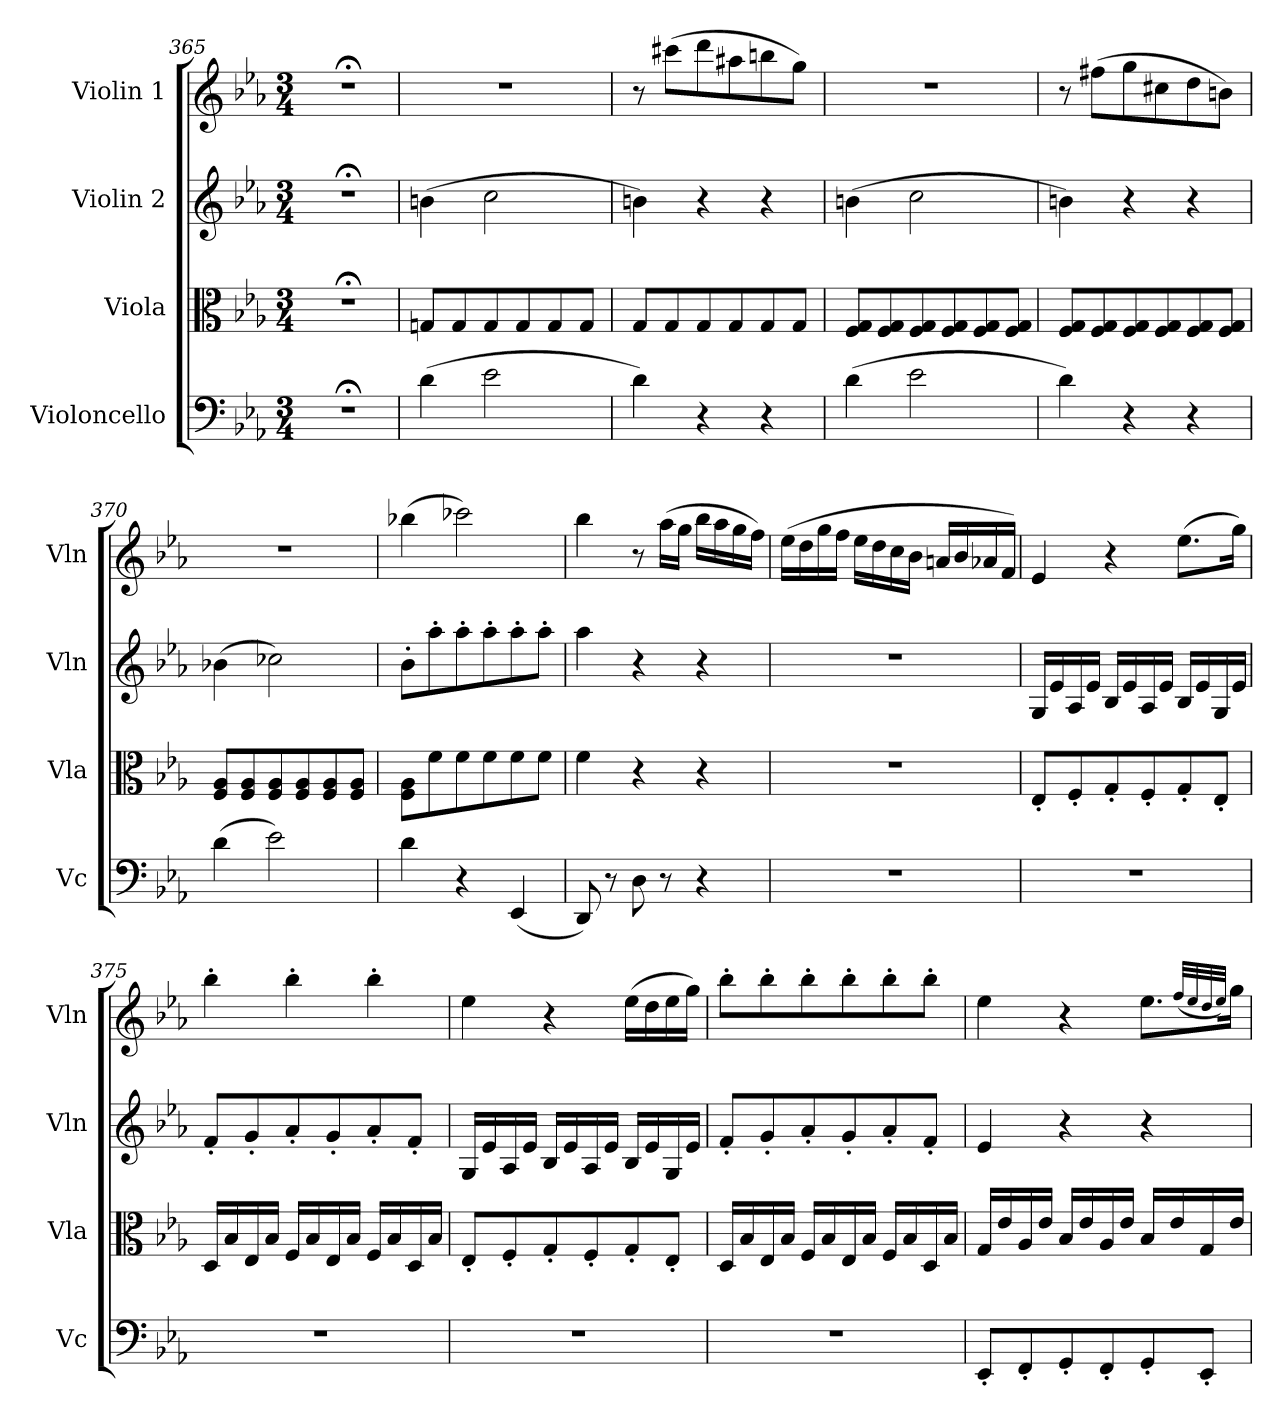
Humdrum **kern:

**kern	**dynam	**kern	**dynam	**kern	**dynam	**kern	**dynam
*part4	*part4	*part3	*part3	*part2	*part2	*part1	*part1
*staff4	*staff4	*staff3	*staff3	*staff2	*staff2	*staff1	*staff1
*I"Violoncello	*	*I"Viola	*	*I"Violin 2	*	*I"Violin 1	*
*I'Vc	*	*I'Vla	*	*I'Vln	*	*I'Vln	*
*clefF4	*	*clefC3	*	*clefG2	*	*clefG2	*
*k[b-e-a-]	*	*k[b-e-a-]	*	*k[b-e-a-]	*	*k[b-e-a-]	*
*M3/4	*	*M3/4	*	*M3/4	*	*M3/4	*
=365	=365	=365	=365	=365	=365	=365	=365
2.r;<	.	2.r;<	.	2.r;<	.	2.r;<	.
=366	=366	=366	=366	=366	=366	=366	=366
!	!LO:DY:b	!	!LO:DY:b	!	!LO:DY:b	!	!
(>4d\	other-dynamics	8Gn/L	other-dynamics	(>4bn\	other-dynamics	2.r	.
.	.	8G/	.	.	.	.	.
2e-\	.	8G/	.	2cc\	.	.	.
.	.	8G/	.	.	.	.	.
.	.	8G/	.	.	.	.	.
.	.	8G/J	.	.	.	.	.
=367	=367	=367	=367	=367	=367	=367	=367
4d\)	.	8G/L	.	4bn\)	.	8r	.
!	!	!	!	!	!	!	!LO:DY:b
.	.	8G/	.	.	.	(>8ccc#X\L	other-dynamics
4r	.	8G/	.	4r	.	8ddd\	.
.	.	8G/	.	.	.	8aa#X\	.
4r	.	8G/	.	4r	.	8bbn\	.
.	.	8G/J	.	.	.	8gg\J)	.
=368	=368	=368	=368	=368	=368	=368	=368
(>4d\	.	8F/ 8G/L	.	(>4bn\	.	2.r	.
.	.	8F/ 8G/	.	.	.	.	.
2e-\	.	8F/ 8G/	.	2cc\	.	.	.
.	.	8F/ 8G/	.	.	.	.	.
.	.	8F/ 8G/	.	.	.	.	.
.	.	8F/ 8G/J	.	.	.	.	.
!!LO:LB:g=z
=369	=369	=369	=369	=369	=369	=369	=369
4d\)	.	8F/ 8G/L	.	4bn\)	.	8r	.
.	.	8F/ 8G/	.	.	.	(>8ff#X\L	.
4r	.	8F/ 8G/	.	4r	.	8gg\	.
.	.	8F/ 8G/	.	.	.	8cc#X\	.
4r	.	8F/ 8G/	.	4r	.	8dd\	.
.	.	8F/ 8G/J	.	.	.	8bn\J)	.
=370	=370	=370	=370	=370	=370	=370	=370
(>4d\	.	8F/ 8A-/L	.	(>4b-X\	.	2.r	.
.	.	8F/ 8A-/	.	.	.	.	.
2e-\)	.	8F/ 8A-/	.	2cc-X\)	.	.	.
.	.	8F/ 8A-/	.	.	.	.	.
.	.	8F/ 8A-/	.	.	.	.	.
.	.	8F/ 8A-/J	.	.	.	.	.
=371	=371	=371	=371	=371	=371	=371	=371
!	!	!	!	!	!	!	!LO:DY:b
4d\	.	8F\ 8A-\L	.	8b-'\L	.	(>4bb-X\	other-dynamics
!	!	!	!LO:DY:b	!	!LO:DY:b	!	!
.	.	8f\	other-dynamics	8aa-'\	other-dynamics	.	.
4r	.	8f\	.	8aa-'\	.	2ccc-X\)	.
.	.	8f\	.	8aa-'\	.	.	.
!	!LO:DY:b	!	!	!	!	!	!
(<4EE-/	other-dynamics	8f\	.	8aa-'\	.	.	.
.	.	8f\J	.	8aa-'\J	.	.	.
=372	=372	=372	=372	=372	=372	=372	=372
8DD/)	.	4f\	.	4aa-\	.	4bb-\	.
8r	.	.	.	.	.	.	.
8D\	.	4r	.	4r	.	8r	.
!	!	!	!	!	!	!	!LO:DY:b
8r	.	.	.	.	.	(>16aa-\LL	other-dynamics
.	.	.	.	.	.	16gg\JJ	.
4r	.	4r	.	4r	.	16bb-\LL	.
.	.	.	.	.	.	16aa-\	.
.	.	.	.	.	.	16gg\	.
.	.	.	.	.	.	16ff\JJ)	.
=373	=373	=373	=373	=373	=373	=373	=373
2.r	.	2.r	.	2.r	.	(>16ee-\LL	.
.	.	.	.	.	.	16dd\	.
.	.	.	.	.	.	16gg\	.
.	.	.	.	.	.	16ff\JJ	.
.	.	.	.	.	.	16ee-\LL	.
.	.	.	.	.	.	16dd\	.
.	.	.	.	.	.	16cc\	.
.	.	.	.	.	.	16b-\JJ	.
.	.	.	.	.	.	16an/LL	.
.	.	.	.	.	.	16b-/	.
.	.	.	.	.	.	16a-X/	.
.	.	.	.	.	.	16f/JJ)	.
=374	=374	=374	=374	=374	=374	=374	=374
!	!	!	!LO:DY:b	!	!LO:DY:b	!	!
2.r	.	8E-'/L	other-dynamics	16G/LL	other-dynamics	4e-/	.
.	.	.	.	16e-/	.	.	.
.	.	8F'/	.	16A-/	.	.	.
.	.	.	.	16e-/JJ	.	.	.
.	.	8G'/	.	16B-/LL	.	4r	.
.	.	.	.	16e-/	.	.	.
.	.	8F'/	.	16A-/	.	.	.
.	.	.	.	16e-/JJ	.	.	.
!	!	!	!	!	!	!	!LO:DY:b
.	.	8G'/	.	16B-/LL	.	(>8.ee-\L	other-dynamics
.	.	.	.	16e-/	.	.	.
.	.	8E-'/J	.	16G/	.	.	.
.	.	.	.	16e-/JJ	.	16gg\Jk)	.
!!LO:LB:g=z
=375	=375	=375	=375	=375	=375	=375	=375
2.r	.	16D/LL	.	8f'/L	.	4bb-'\	.
.	.	16B-/	.	.	.	.	.
.	.	16E-/	.	8g'/	.	.	.
.	.	16B-/JJ	.	.	.	.	.
.	.	16F/LL	.	8a-'/	.	4bb-'\	.
.	.	16B-/	.	.	.	.	.
.	.	16E-/	.	8g'/	.	.	.
.	.	16B-/JJ	.	.	.	.	.
.	.	16F/LL	.	8a-'/	.	4bb-'\	.
.	.	16B-/	.	.	.	.	.
.	.	16D/	.	8f'/J	.	.	.
.	.	16B-/JJ	.	.	.	.	.
=376	=376	=376	=376	=376	=376	=376	=376
2.r	.	8E-'/L	.	16G/LL	.	4ee-\	.
.	.	.	.	16e-/	.	.	.
.	.	8F'/	.	16A-/	.	.	.
.	.	.	.	16e-/JJ	.	.	.
.	.	8G'/	.	16B-/LL	.	4r	.
.	.	.	.	16e-/	.	.	.
.	.	8F'/	.	16A-/	.	.	.
.	.	.	.	16e-/JJ	.	.	.
.	.	8G'/	.	16B-/LL	.	(>16ee-\LL	.
.	.	.	.	16e-/	.	16dd\	.
.	.	8E-'/J	.	16G/	.	16ee-\	.
.	.	.	.	16e-/JJ	.	16gg\JJ)	.
=377	=377	=377	=377	=377	=377	=377	=377
2.r	.	16D/LL	.	8f'/L	.	8bb-'\L	.
.	.	16B-/	.	.	.	.	.
.	.	16E-/	.	8g'/	.	8bb-'\	.
.	.	16B-/JJ	.	.	.	.	.
.	.	16F/LL	.	8a-'/	.	8bb-'\	.
.	.	16B-/	.	.	.	.	.
.	.	16E-/	.	8g'/	.	8bb-'\	.
.	.	16B-/JJ	.	.	.	.	.
.	.	16F/LL	.	8a-'/	.	8bb-'\	.
.	.	16B-/	.	.	.	.	.
.	.	16D/	.	8f'/J	.	8bb-'\J	.
.	.	16B-/JJ	.	.	.	.	.
=378	=378	=378	=378	=378	=378	=378	=378
!	!LO:DY:b	!	!	!	!	!	!
8EE-'/L	other-dynamics	16G/LL	.	4e-/	.	4ee-\	.
.	.	16e-/	.	.	.	.	.
8FF'/	.	16A-/	.	.	.	.	.
.	.	16e-/JJ	.	.	.	.	.
8GG'/	.	16B-/LL	.	4r	.	4r	.
.	.	16e-/	.	.	.	.	.
8FF'/	.	16A-/	.	.	.	.	.
.	.	16e-/JJ	.	.	.	.	.
8GG'/	.	16B-/LL	.	4r	.	8.ee-\L	.
.	.	16e-/	.	.	.	.	.
8EE-'/J	.	16G/	.	.	.	.	.
.	.	.	.	.	.	(<32qff/LLL	.
.	.	.	.	.	.	32qee-/	.
.	.	.	.	.	.	32qdd/	.
.	.	.	.	.	.	32qee-/JJJ)	.
.	.	16e-/JJ	.	.	.	16gg\Jk	.
=	=	=	=	=	=	=	=
*-	*-	*-	*-	*-	*-	*-	*-
